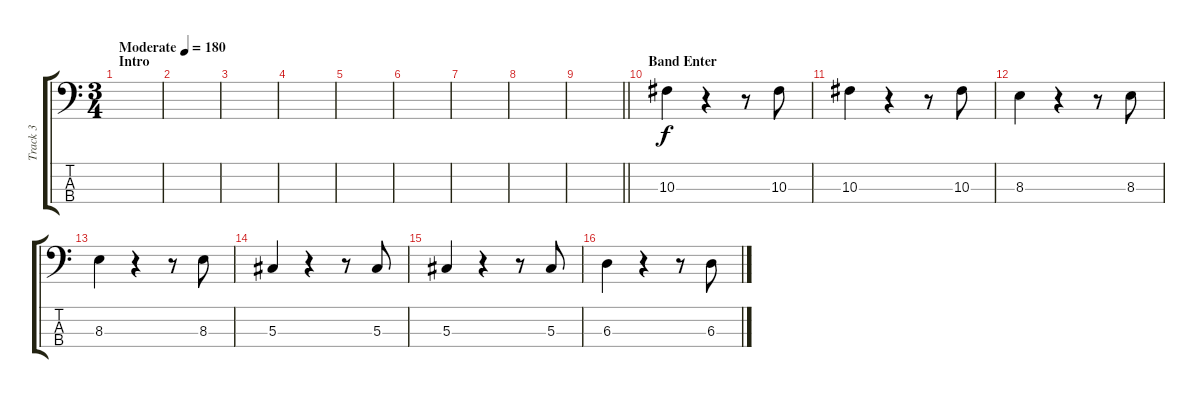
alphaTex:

\track ("Track 3" "Track 3") {instrument electricbassfinger}
\staff {score tabs}
\tuning (Gb2 Db2 Ab1 Db1) {hide}
\ts (3 4)
\section ("" "Intro")
\tempo (180 "Moderate")
\clef f4
\ks c
|
|
|
|
|
|
|
|
\barLineRight lightlight
|
\section ("" "Band Enter")
10.3.4 r.4 r.8 10.3.8 |
10.3.4 r.4 r.8 10.3.8 |
8.3.4 r.4 r.8 8.3.8 |
8.3.4 r.4 r.8 8.3.8 |
5.3.4 r.4 r.8 5.3.8 |
5.3.4 r.4 r.8 5.3.8 |
6.3.4 r.4 r.8 6.3.8
